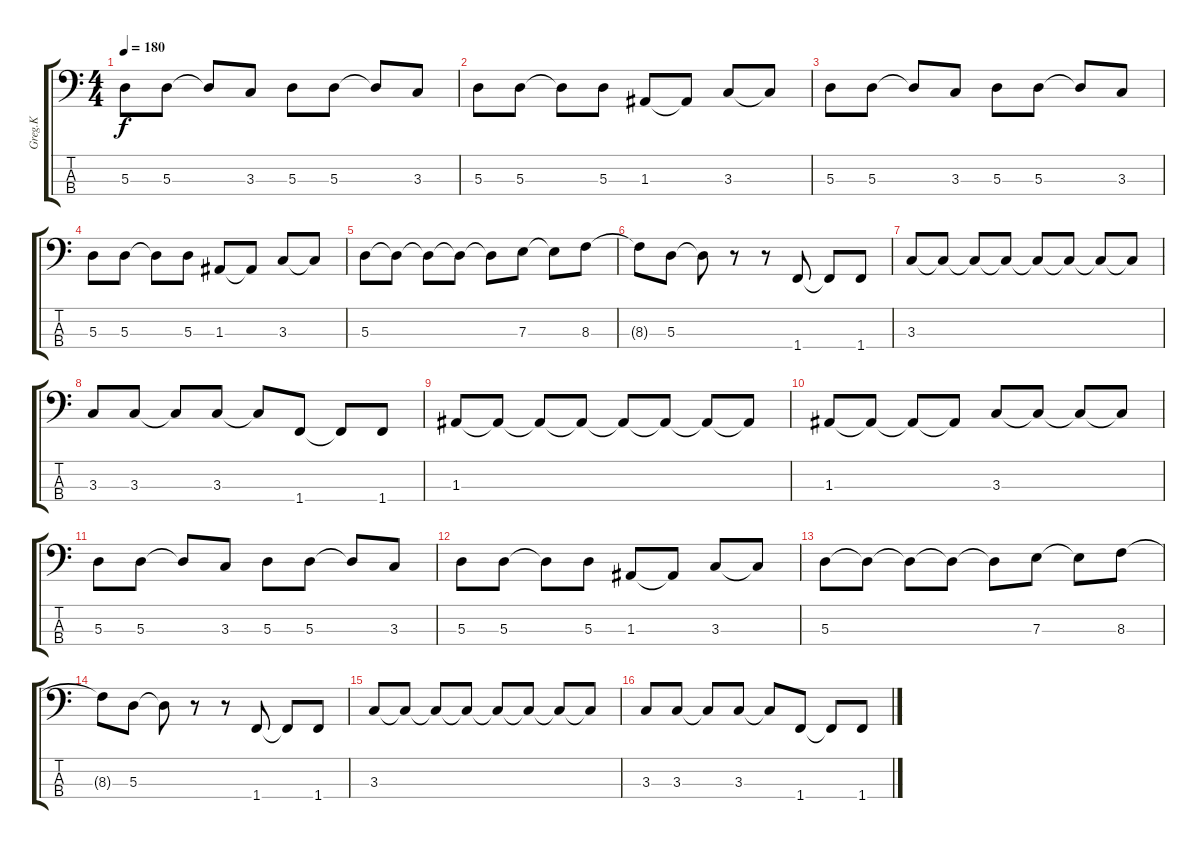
\track ("Greg.K" "Greg.K") {instrument electricbassfinger}
\staff {score tabs}
\tuning (G2 D2 A1 E1) {hide}
\ts (4 4)
\tempo 180
\clef f4
\ks c
5.3.8{dy f instrument electricbassfinger} 5.3.8 5.3{t}.8 3.3.8 5.3.8 5.3.8 5.3{t}.8 3.3.8 |
5.3.8 5.3.8 5.3{t}.8 5.3.8 1.3.8 1.3{t}.8 3.3.8 3.3{t}.8 |
5.3.8 5.3.8 5.3{t}.8 3.3.8 5.3.8 5.3.8 5.3{t}.8 3.3.8 |
5.3.8 5.3.8 5.3{t}.8 5.3.8 1.3.8 1.3{t}.8 3.3.8 3.3{t}.8 |
5.3.8 5.3{t}.8 5.3{t}.8 5.3{t}.8 5.3{t}.8 7.3.8 7.3{t}.8 8.3.8 |
8.3{t}.8 5.3.8 5.3{t}.8 r.8 r.8 1.4.8 1.4{t}.8 1.4.8 |
3.3.8 3.3{t}.8 3.3{t}.8 3.3{t}.8 3.3{t}.8 3.3{t}.8 3.3{t}.8 3.3{t}.8 |
3.3.8 3.3.8 3.3{t}.8 3.3.8 3.3{t}.8 1.4.8 1.4{t}.8 1.4.8 |
1.3.8 1.3{t}.8 1.3{t}.8 1.3{t}.8 1.3{t}.8 1.3{t}.8 1.3{t}.8 1.3{t}.8 |
1.3.8 1.3{t}.8 1.3{t}.8 1.3{t}.8 3.3.8 3.3{t}.8 3.3{t}.8 3.3{t}.8 |
5.3.8 5.3.8 5.3{t}.8 3.3.8 5.3.8 5.3.8 5.3{t}.8 3.3.8 |
5.3.8 5.3.8 5.3{t}.8 5.3.8 1.3.8 1.3{t}.8 3.3.8 3.3{t}.8 |
5.3.8 5.3{t}.8 5.3{t}.8 5.3{t}.8 5.3{t}.8 7.3.8 7.3{t}.8 8.3.8 |
8.3{t}.8 5.3.8 5.3{t}.8 r.8 r.8 1.4.8 1.4{t}.8 1.4.8 |
3.3.8 3.3{t}.8 3.3{t}.8 3.3{t}.8 3.3{t}.8 3.3{t}.8 3.3{t}.8 3.3{t}.8 |
3.3.8 3.3.8 3.3{t}.8 3.3.8 3.3{t}.8 1.4.8 1.4{t}.8 1.4.8
